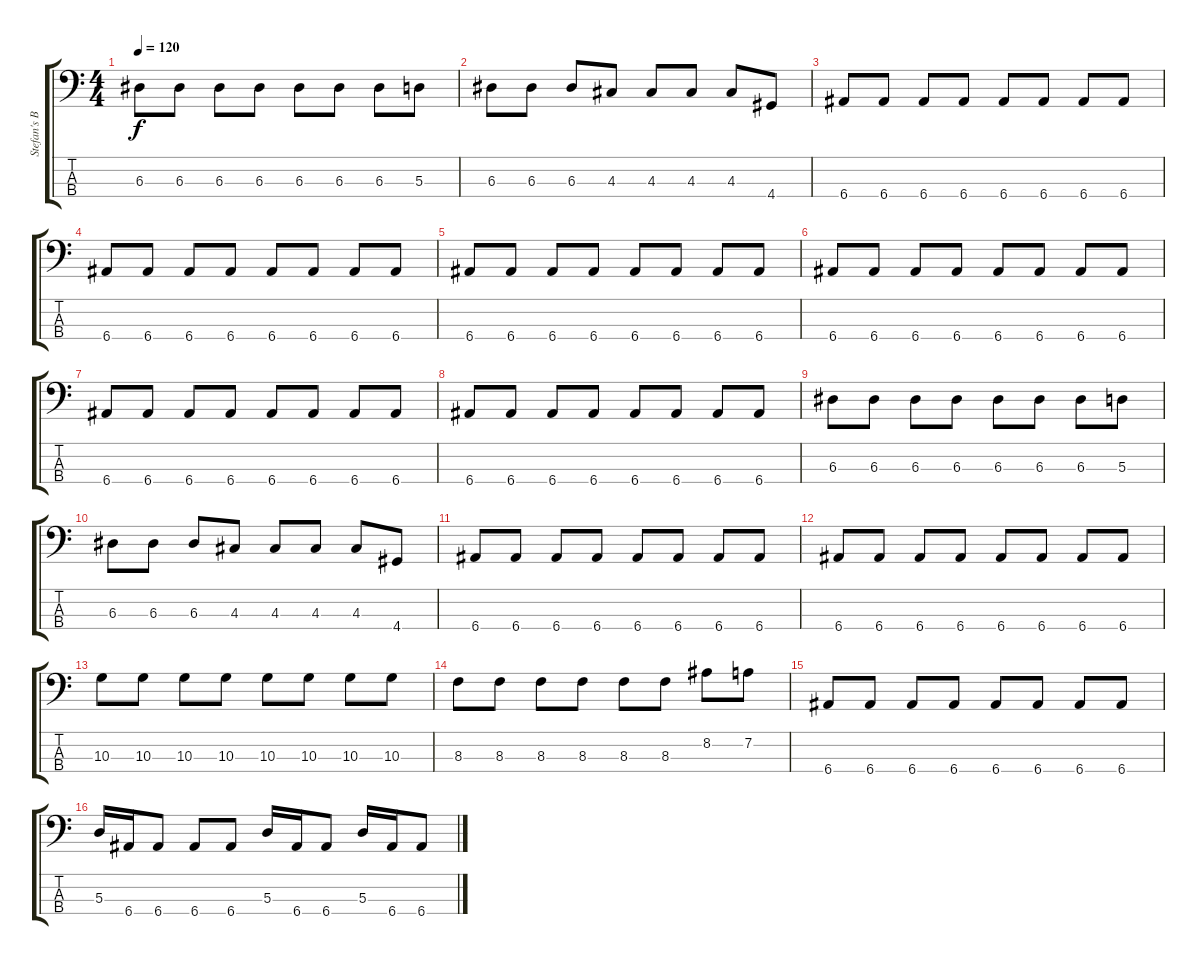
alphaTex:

\track ("Stefan's Bass" "Stefan's B") {instrument electricbassfinger}
\staff {score tabs}
\tuning (G2 D2 A1 E1) {hide}
\ts (4 4)
\tempo 120
\clef f4
\ks c
6.3.8{dy f} 6.3.8 6.3.8 6.3.8 6.3.8 6.3.8 6.3.8 5.3.8 |
6.3.8 6.3.8 6.3.8 4.3.8 4.3.8 4.3.8 4.3.8 4.4.8 |
6.4.8 6.4.8 6.4.8 6.4.8 6.4.8 6.4.8 6.4.8 6.4.8 |
6.4.8 6.4.8 6.4.8 6.4.8 6.4.8 6.4.8 6.4.8 6.4.8 |
6.4.8 6.4.8 6.4.8 6.4.8 6.4.8 6.4.8 6.4.8 6.4.8 |
6.4.8 6.4.8 6.4.8 6.4.8 6.4.8 6.4.8 6.4.8 6.4.8 |
6.4.8 6.4.8 6.4.8 6.4.8 6.4.8 6.4.8 6.4.8 6.4.8 |
6.4.8 6.4.8 6.4.8 6.4.8 6.4.8 6.4.8 6.4.8 6.4.8 |
6.3.8 6.3.8 6.3.8 6.3.8 6.3.8 6.3.8 6.3.8 5.3.8 |
6.3.8 6.3.8 6.3.8 4.3.8 4.3.8 4.3.8 4.3.8 4.4.8 |
6.4.8 6.4.8 6.4.8 6.4.8 6.4.8 6.4.8 6.4.8 6.4.8 |
6.4.8 6.4.8 6.4.8 6.4.8 6.4.8 6.4.8 6.4.8 6.4.8 |
10.3.8 10.3.8 10.3.8 10.3.8 10.3.8 10.3.8 10.3.8 10.3.8 |
8.3.8 8.3.8 8.3.8 8.3.8 8.3.8 8.3.8 8.2.8 7.2.8 |
6.4.8 6.4.8 6.4.8 6.4.8 6.4.8 6.4.8 6.4.8 6.4.8 |
5.3.16 6.4.16 6.4.8 6.4.8 6.4.8 5.3.16 6.4.16 6.4.8 5.3.16 6.4.16 6.4.8
